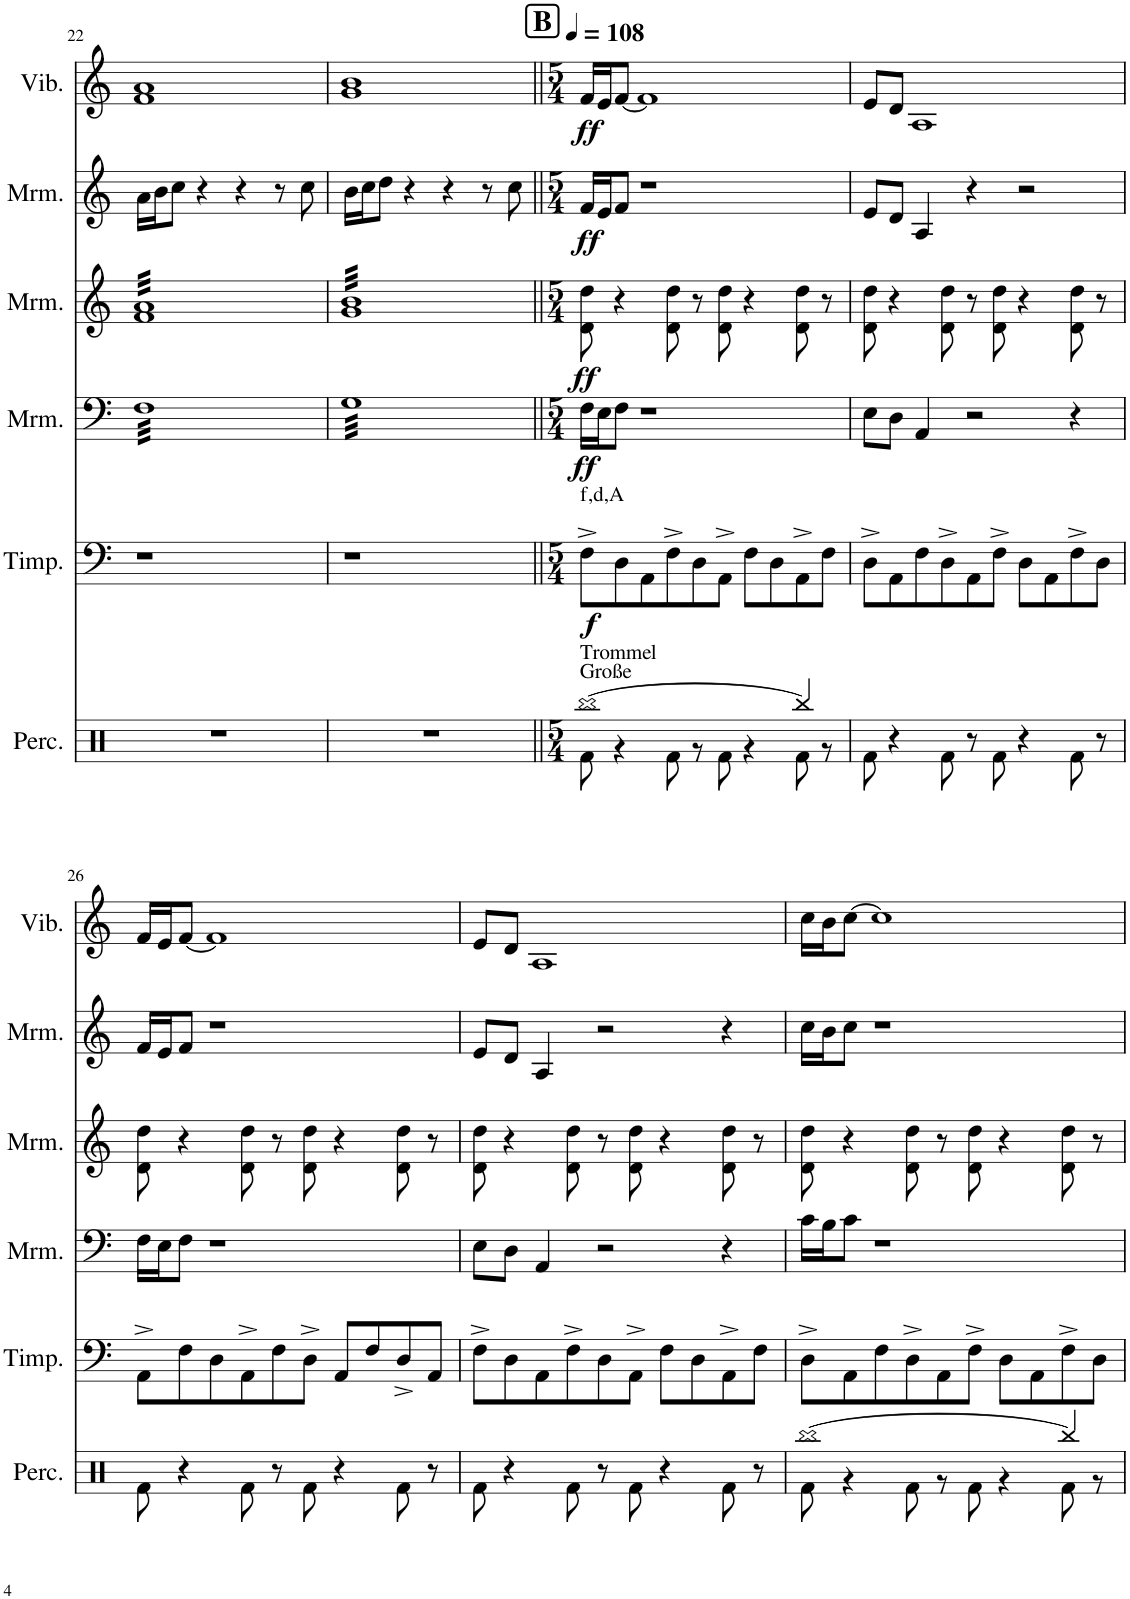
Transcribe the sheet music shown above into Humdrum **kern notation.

**kern	**kern	**dynam	**kern	**dynam	**kern	**dynam	**kern	**dynam	**kern	**dynam
*part6	*part5	*part5	*part4	*part4	*part3	*part3	*part2	*part2	*part1	*part1
*staff6	*staff5	*staff5	*staff4	*staff4	*staff3	*staff3	*staff2	*staff2	*staff1	*staff1
*I"Percussion	*I"Timpani	*	*I"Marimba	*	*I"Marimba	*	*I"Marimba	*	*I"Vibraphone	*
*I'Perc.	*I'Timp.	*	*I'Mrm.	*	*I'Mrm.	*	*I'Mrm.	*	*I'Vib.	*
!!LO:PB:g=z
*clefX	*clefF4	*	*clefF4	*	*clefG2	*	*clefG2	*	*clefG2	*
*k[]	*k[]	*	*k[]	*	*k[]	*	*k[]	*	*k[]	*
*M4/4	*M4/4	*	*M4/4	*	*M4/4	*	*M4/4	*	*M4/4	*
=22	=22	=22	=22	=22	=22	=22	=22	=22	=22	=22
*	*	*	*tremolo	*	*	*	*	*	*	*
*	*	*	*	*	*tremolo	*	*	*	*	*
1r	1r	.	32FLLL	.	32f 32aLLL	.	16a\LL	.	1f 1a	.
.	.	.	32F	.	32f 32a	.	.	.	.	.
.	.	.	32F	.	32f 32a	.	16b\J	.	.	.
.	.	.	32F	.	32f 32a	.	.	.	.	.
.	.	.	32F	.	32f 32a	.	8cc\J	.	.	.
.	.	.	32F	.	32f 32a	.	.	.	.	.
.	.	.	32F	.	32f 32a	.	.	.	.	.
.	.	.	32F	.	32f 32a	.	.	.	.	.
.	.	.	32F	.	32f 32a	.	4r	.	.	.
.	.	.	32F	.	32f 32a	.	.	.	.	.
.	.	.	32F	.	32f 32a	.	.	.	.	.
.	.	.	32F	.	32f 32a	.	.	.	.	.
.	.	.	32F	.	32f 32a	.	.	.	.	.
.	.	.	32F	.	32f 32a	.	.	.	.	.
.	.	.	32F	.	32f 32a	.	.	.	.	.
.	.	.	32F	.	32f 32a	.	.	.	.	.
.	.	.	32F	.	32f 32a	.	4r	.	.	.
.	.	.	32F	.	32f 32a	.	.	.	.	.
.	.	.	32F	.	32f 32a	.	.	.	.	.
.	.	.	32F	.	32f 32a	.	.	.	.	.
.	.	.	32F	.	32f 32a	.	.	.	.	.
.	.	.	32F	.	32f 32a	.	.	.	.	.
.	.	.	32F	.	32f 32a	.	.	.	.	.
.	.	.	32F	.	32f 32a	.	.	.	.	.
.	.	.	32F	.	32f 32a	.	8r	.	.	.
.	.	.	32F	.	32f 32a	.	.	.	.	.
.	.	.	32F	.	32f 32a	.	.	.	.	.
.	.	.	32F	.	32f 32a	.	.	.	.	.
.	.	.	32F	.	32f 32a	.	8cc\	.	.	.
.	.	.	32F	.	32f 32a	.	.	.	.	.
.	.	.	32F	.	32f 32a	.	.	.	.	.
.	.	.	32FJJJ	.	32f 32aJJJ	.	.	.	.	.
=23	=23	=23	=23	=23	=23	=23	=23	=23	=23	=23
1r	1r	.	32GLLL	.	32g 32bLLL	.	16b\LL	.	1g 1b	.
.	.	.	32G	.	32g 32b	.	.	.	.	.
.	.	.	32G	.	32g 32b	.	16cc\J	.	.	.
.	.	.	32G	.	32g 32b	.	.	.	.	.
.	.	.	32G	.	32g 32b	.	8dd\J	.	.	.
.	.	.	32G	.	32g 32b	.	.	.	.	.
.	.	.	32G	.	32g 32b	.	.	.	.	.
.	.	.	32G	.	32g 32b	.	.	.	.	.
.	.	.	32G	.	32g 32b	.	4r	.	.	.
.	.	.	32G	.	32g 32b	.	.	.	.	.
.	.	.	32G	.	32g 32b	.	.	.	.	.
.	.	.	32G	.	32g 32b	.	.	.	.	.
.	.	.	32G	.	32g 32b	.	.	.	.	.
.	.	.	32G	.	32g 32b	.	.	.	.	.
.	.	.	32G	.	32g 32b	.	.	.	.	.
.	.	.	32G	.	32g 32b	.	.	.	.	.
.	.	.	32G	.	32g 32b	.	4r	.	.	.
.	.	.	32G	.	32g 32b	.	.	.	.	.
.	.	.	32G	.	32g 32b	.	.	.	.	.
.	.	.	32G	.	32g 32b	.	.	.	.	.
.	.	.	32G	.	32g 32b	.	.	.	.	.
.	.	.	32G	.	32g 32b	.	.	.	.	.
.	.	.	32G	.	32g 32b	.	.	.	.	.
.	.	.	32G	.	32g 32b	.	.	.	.	.
.	.	.	32G	.	32g 32b	.	8r	.	.	.
.	.	.	32G	.	32g 32b	.	.	.	.	.
.	.	.	32G	.	32g 32b	.	.	.	.	.
.	.	.	32G	.	32g 32b	.	.	.	.	.
.	.	.	32G	.	32g 32b	.	8cc\	.	.	.
.	.	.	32G	.	32g 32b	.	.	.	.	.
.	.	.	32G	.	32g 32b	.	.	.	.	.
.	.	.	32GJJJ	.	32g 32bJJJ	.	.	.	.	.
*	*	*	*	*	*Xtremolo	*	*	*	*	*
*	*	*	*Xtremolo	*	*	*	*	*	*	*
=24||	=24||	=24||	=24||	=24||	=24||	=24||	=24||	=24||	=24||	=24||
!!LO:REH:place=s1:a:B:cj:fs=14:t=B
*M5/4	*M5/4	*	*M5/4	*	*M5/4	*	*M5/4	*	*M5/4	*
*	*	*	*	*	*	*	*	*	*MM108	*
*^	*	*	*	*	*	*	*	*	*	*
!	!	!LO:TX:a:t=f,d,A	!	!	!	!	!	!	!	!	!
!LO:TX:a:t=Große	!	!	!	!	!	!	!	!	!	!	!
!LO:TX:a:t=Trommel	!	!	!	!	!	!	!	!	!	!	!
!	!	!	!LO:DY:b	!	!LO:DY:b	!	!LO:DY:b	!	!LO:DY:b	!	!LO:DY:b
[1Rbb	8Rf\	8F^\L	f	16F\LL	ff	8d\ 8dd\	ff	16f/LL	ff	16f/LL	ff
.	.	.	.	16E\J	.	.	.	16e/J	.	16e/J	.
.	4r	8D\	.	8F\J	.	4r	.	8f/J	.	[8f/J	.
.	.	8AA\	.	1r	.	.	.	1r	.	1f]	.
.	8Rf\	8F^\	.	.	.	8d\ 8dd\	.	.	.	.	.
.	8r	8D\	.	.	.	8r	.	.	.	.	.
.	8Rf\	8AA^\J	.	.	.	8d\ 8dd\	.	.	.	.	.
.	4r	8F\L	.	.	.	4r	.	.	.	.	.
.	.	8D\	.	.	.	.	.	.	.	.	.
4Rbb/]	8Rf\	8AA^\	.	.	.	8d\ 8dd\	.	.	.	.	.
.	8r	8F\J	.	.	.	8r	.	.	.	.	.
*v	*v	*	*	*	*	*	*	*	*	*	*
=25	=25	=25	=25	=25	=25	=25	=25	=25	=25	=25
8Rf\	8D^\L	.	8E\L	.	8d\ 8dd\	.	8e/L	.	8e/L	.
4r	8AA\	.	8D\J	.	4r	.	8d/J	.	8d/J	.
.	8F\	.	4AA/	.	.	.	4A/	.	1A	.
8Rf\	8D^\	.	.	.	8d\ 8dd\	.	.	.	.	.
8r	8AA\	.	2r	.	8r	.	4r	.	.	.
8Rf\	8F^\J	.	.	.	8d\ 8dd\	.	.	.	.	.
4r	8D\L	.	.	.	4r	.	2r	.	.	.
.	8AA\	.	.	.	.	.	.	.	.	.
8Rf\	8F^\	.	4r	.	8d\ 8dd\	.	.	.	.	.
8r	8D\J	.	.	.	8r	.	.	.	.	.
!!LO:LB:g=z
=26	=26	=26	=26	=26	=26	=26	=26	=26	=26	=26
8Rf\	8AA^\L	.	16F\LL	.	8d\ 8dd\	.	16f/LL	.	16f/LL	.
.	.	.	16E\J	.	.	.	16e/J	.	16e/J	.
4r	8F\	.	8F\J	.	4r	.	8f/J	.	[8f/J	.
.	8D\	.	1r	.	.	.	1r	.	1f]	.
8Rf\	8AA^\	.	.	.	8d\ 8dd\	.	.	.	.	.
8r	8F\	.	.	.	8r	.	.	.	.	.
8Rf\	8D^\J	.	.	.	8d\ 8dd\	.	.	.	.	.
4r	8AA/L	.	.	.	4r	.	.	.	.	.
.	8F/	.	.	.	.	.	.	.	.	.
8Rf\	8D^/	.	.	.	8d\ 8dd\	.	.	.	.	.
8r	8AA/J	.	.	.	8r	.	.	.	.	.
=27	=27	=27	=27	=27	=27	=27	=27	=27	=27	=27
8Rf\	8F^\L	.	8E\L	.	8d\ 8dd\	.	8e/L	.	8e/L	.
4r	8D\	.	8D\J	.	4r	.	8d/J	.	8d/J	.
.	8AA\	.	4AA/	.	.	.	4A/	.	1A	.
8Rf\	8F^\	.	.	.	8d\ 8dd\	.	.	.	.	.
8r	8D\	.	2r	.	8r	.	2r	.	.	.
8Rf\	8AA^\J	.	.	.	8d\ 8dd\	.	.	.	.	.
4r	8F\L	.	.	.	4r	.	.	.	.	.
.	8D\	.	.	.	.	.	.	.	.	.
8Rf\	8AA^\	.	4r	.	8d\ 8dd\	.	4r	.	.	.
8r	8F\J	.	.	.	8r	.	.	.	.	.
=28	=28	=28	=28	=28	=28	=28	=28	=28	=28	=28
*^	*	*	*	*	*	*	*	*	*	*
[1Rbb	8Rf\	8D^\L	.	16c\LL	.	8d\ 8dd\	.	16cc\LL	.	16cc\LL	.
.	.	.	.	16B\J	.	.	.	16b\J	.	16b\J	.
.	4r	8AA\	.	8c\J	.	4r	.	8cc\J	.	[8cc\J	.
.	.	8F\	.	1r	.	.	.	1r	.	1cc]	.
.	8Rf\	8D^\	.	.	.	8d\ 8dd\	.	.	.	.	.
.	8r	8AA\	.	.	.	8r	.	.	.	.	.
.	8Rf\	8F^\J	.	.	.	8d\ 8dd\	.	.	.	.	.
.	4r	8D\L	.	.	.	4r	.	.	.	.	.
.	.	8AA\	.	.	.	.	.	.	.	.	.
4Rbb/]	8Rf\	8F^\	.	.	.	8d\ 8dd\	.	.	.	.	.
.	8r	8D\J	.	.	.	8r	.	.	.	.	.
*v	*v	*	*	*	*	*	*	*	*	*	*
=	=	=	=	=	=	=	=	=	=	=
*-	*-	*-	*-	*-	*-	*-	*-	*-	*-	*-
